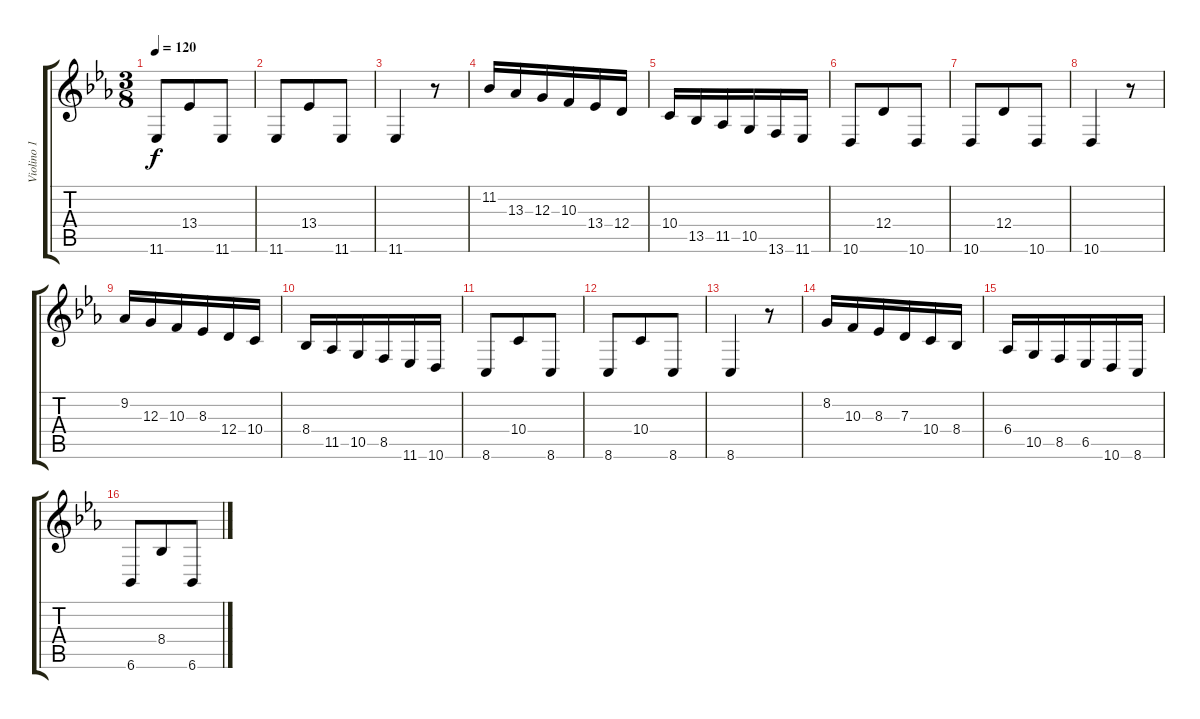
\track ("Violino 1" "Violino 1") {instrument violin}
\staff {score tabs}
\tuning (E4 B3 G3 D3 A2 E2) {hide}
\ts (3 8)
\tempo 120
\clef g2
\ks eb
11.6.8{dy f instrument violin} 13.4.8 11.6.8 |
11.6.8 13.4.8 11.6.8 |
11.6.4 r.8 |
11.2.16 13.3.16 12.3.16 10.3.16 13.4.16 12.4.16 |
10.4.16 13.5.16 11.5.16 10.5.16 13.6.16 11.6.16 |
10.6.8 12.4.8 10.6.8 |
10.6.8 12.4.8 10.6.8 |
10.6.4 r.8 |
9.2.16 12.3.16 10.3.16 8.3.16 12.4.16 10.4.16 |
8.4.16 11.5.16 10.5.16 8.5.16 11.6.16 10.6.16 |
8.6.8 10.4.8 8.6.8 |
8.6.8 10.4.8 8.6.8 |
8.6.4 r.8 |
8.2.16 10.3.16 8.3.16 7.3.16 10.4.16 8.4.16 |
6.4.16 10.5.16 8.5.16 6.5.16 10.6.16 8.6.16 |
6.6.8 8.4.8 6.6.8
